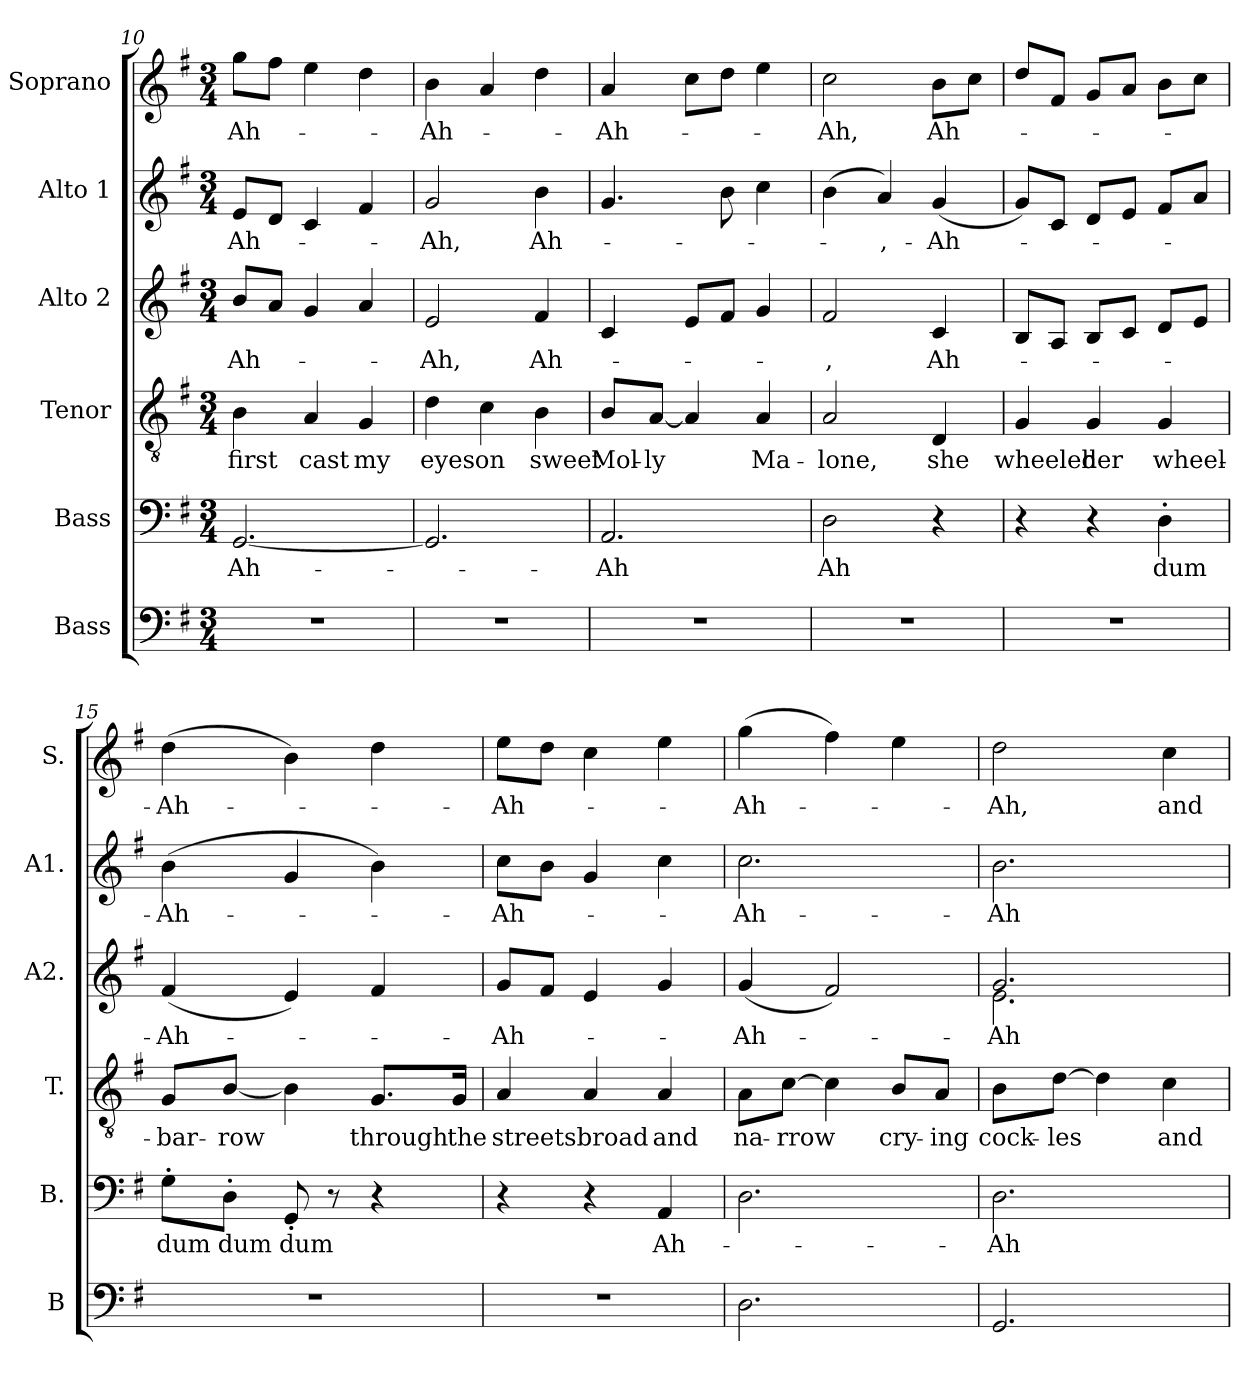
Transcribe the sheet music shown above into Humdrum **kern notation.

**kern	**kern	**text	**kern	**text	**kern	**text	**kern	**text	**kern	**text
*part6	*part5	*part5	*part4	*part4	*part3	*part3	*part2	*part2	*part1	*part1
*staff6	*staff5	*staff5	*staff4	*staff4	*staff3	*staff3	*staff2	*staff2	*staff1	*staff1
*I"Bass	*I"Bass	*	*I"Tenor	*	*I"Alto 2	*	*I"Alto 1	*	*I"Soprano	*
*I'B	*I'B.	*	*I'T.	*	*I'A2.	*	*I'A1.	*	*I'S.	*
*clefF4	*clefF4	*	*clefGv2	*	*clefG2	*	*clefG2	*	*clefG2	*
*k[f#]	*k[f#]	*	*k[f#]	*	*k[f#]	*	*k[f#]	*	*k[f#]	*
*G:	*G:	*	*G:	*	*G:	*	*G:	*	*G:	*
*M3/4	*M3/4	*	*M3/4	*	*M3/4	*	*M3/4	*	*M3/4	*
=10	=10	=10	=10	=10	=10	=10	=10	=10	=10	=10
!	!	!LO:LY:b	!	!LO:LY:b	!	!LO:LY:b	!	!LO:LY:b	!	!LO:LY:b
2.r	[2.GG/	Ah-	4B\	first	8b/L	Ah-	8e/L	-Ah-	8gg\L	-Ah-
.	.	.	.	.	8a/J	.	8d/J	.	8ff#\J	.
!	!	!	!	!LO:LY:b	!	!	!	!	!	!
.	.	.	4A/	cast	4g/	.	4c/	.	4ee\	.
!	!	!	!	!LO:LY:b	!	!	!	!	!	!
.	.	.	4G/	my	4a/	.	4f#/	.	4dd\	.
=11	=11	=11	=11	=11	=11	=11	=11	=11	=11	=11
!	!	!	!	!LO:LY:b	!	!LO:LY:b	!	!LO:LY:b	!	!LO:LY:b
2.r	2.GG/]	.	4d\	eyes	2e/	-Ah,	2g/	-Ah,	4b\	-Ah-
!	!	!	!	!LO:LY:b	!	!	!	!	!	!
.	.	.	4c\	on	.	.	.	.	4a/	.
!	!	!	!	!LO:LY:b	!	!LO:LY:b	!	!LO:LY:b	!	!
.	.	.	4B\	sweet	4f#/	Ah-	4b\	Ah-	4dd\	.
=12	=12	=12	=12	=12	=12	=12	=12	=12	=12	=12
!	!	!LO:LY:b	!	!LO:LY:b	!	!	!	!	!	!LO:LY:b
2.r	2.AA/	-Ah	8B/L	Mol-	4c/	.	4.g/	.	4a/	-Ah-
!	!	!	!	!LO:LY:b	!	!	!	!	!	!
.	.	.	[8A/J	-ly	.	.	.	.	.	.
.	.	.	4A/]	.	8e/L	.	.	.	8cc\L	.
.	.	.	.	.	8f#/J	.	8b\	.	8dd\J	.
!	!	!	!	!LO:LY:b	!	!	!	!	!	!
.	.	.	4A/	Ma-	4g/	.	4cc\	.	4ee\	.
!!LO:LB:g=z
=13	=13	=13	=13	=13	=13	=13	=13	=13	=13	=13
!	!	!LO:LY:b	!	!LO:LY:b	!	!LO:LY:b	!	!	!	!LO:LY:b
2.r	2D\	Ah	2A/	-lone,	2f#/	-,	(>4b\	.	2cc\	-Ah,
!	!	!	!	!	!	!	!	!LO:LY:b	!	!
.	.	.	.	.	.	.	4a/)	-,-	.	.
!	!	!	!	!LO:LY:b	!	!LO:LY:b	!	!LO:LY:b	!	!LO:LY:b
.	4r	.	4D/	she	4c/	Ah-	(<4g/	-Ah-	8b\L	Ah-
.	.	.	.	.	.	.	.	.	8cc\J	.
=14	=14	=14	=14	=14	=14	=14	=14	=14	=14	=14
!	!	!	!	!LO:LY:b	!	!	!	!	!	!
2.r	4r	.	4G/	wheeled	8B/L	.	8g/L)	.	8dd/L	.
.	.	.	.	.	8A/J	.	8c/J	.	8f#/J	.
!	!	!	!	!LO:LY:b	!	!	!	!	!	!
.	4r	.	4G/	her	8B/L	.	8d/L	.	8g/L	.
.	.	.	.	.	8c/J	.	8e/J	.	8a/J	.
!	!	!LO:LY:b	!	!LO:LY:b	!	!	!	!	!	!
.	4D'>\	dum	4G/	wheel-	8d/L	.	8f#/L	.	8b\L	.
.	.	.	.	.	8e/J	.	8a/J	.	8cc\J	.
=15	=15	=15	=15	=15	=15	=15	=15	=15	=15	=15
!	!	!LO:LY:b	!	!LO:LY:b	!	!LO:LY:b	!	!LO:LY:b	!	!LO:LY:b
2.r	8G'>\L	dum	8G/L	-bar-	(<4f#/	-Ah-	(>4b\	-Ah-	(>4dd\	-Ah-
!	!	!LO:LY:b	!	!LO:LY:b	!	!	!	!	!	!
.	8D'>\J	dum	[8B/J	-row	.	.	.	.	.	.
!	!	!LO:LY:b	!	!	!	!	!	!	!	!
.	8GG'</	dum	4B\]	.	4e/)	.	4g/	.	4b\)	.
.	8r	.	.	.	.	.	.	.	.	.
!	!	!	!	!LO:LY:b	!	!	!	!	!	!
.	4r	.	8.G/L	through	4f#/	.	4b\)	.	4dd\	.
!	!	!	!	!LO:LY:b	!	!	!	!	!	!
.	.	.	16G/Jk	the	.	.	.	.	.	.
=16	=16	=16	=16	=16	=16	=16	=16	=16	=16	=16
!	!	!	!	!LO:LY:b	!	!LO:LY:b	!	!LO:LY:b	!	!LO:LY:b
2.r	4r	.	4A/	streets	8g/L	-Ah-	8cc\L	-Ah-	8ee\L	-Ah-
.	.	.	.	.	8f#/J	.	8b\J	.	8dd\J	.
!	!	!	!	!LO:LY:b	!	!	!	!	!	!
.	4r	.	4A/	broad	4e/	.	4g/	.	4cc\	.
!	!	!LO:LY:b	!	!LO:LY:b	!	!	!	!	!	!
.	4AA/	Ah-	4A/	and	4g/	.	4cc\	.	4ee\	.
!!LO:PB:g=z
=17	=17	=17	=17	=17	=17	=17	=17	=17	=17	=17
!	!	!	!	!LO:LY:b	!	!LO:LY:b	!	!LO:LY:b	!	!LO:LY:b
2.D\	2.D\	.	8A\L	na-	(<4g/	-Ah-	2.cc\	-Ah-	(>4gg\	-Ah-
!	!	!	!	!LO:LY:b	!	!	!	!	!	!
.	.	.	[8c\J	-rrow	.	.	.	.	.	.
.	.	.	4c\]	.	2f#/)	.	.	.	4ff#\)	.
!	!	!	!	!LO:LY:b	!	!	!	!	!	!
.	.	.	8B/L	cry-	.	.	.	.	4ee\	.
!	!	!	!	!LO:LY:b	!	!	!	!	!	!
.	.	.	8A/J	-ing	.	.	.	.	.	.
=18	=18	=18	=18	=18	=18	=18	=18	=18	=18	=18
!	!	!LO:LY:b	!	!LO:LY:b	!	!LO:LY:b	!	!LO:LY:b	!	!LO:LY:b
*	*	*	*	*	*^	*	*	*	*	*
2.GG/	2.D\	-Ah	8B\L	cock-	2.g/	2.e\	-Ah-	2.b\	-Ah-	2dd\	-Ah,
!	!	!	!	!LO:LY:b	!	!	!	!	!	!	!
.	.	.	[8d\J	-les	.	.	.	.	.	.	.
.	.	.	4d\]	.	.	.	.	.	.	.	.
!	!	!	!	!LO:LY:b	!	!	!	!	!	!	!LO:LY:b
.	.	.	4c\	and	.	.	.	.	.	4cc\	and
*	*	*	*	*	*v	*v	*	*	*	*	*
=	=	=	=	=	=	=	=	=	=	=
*-	*-	*-	*-	*-	*-	*-	*-	*-	*-	*-
